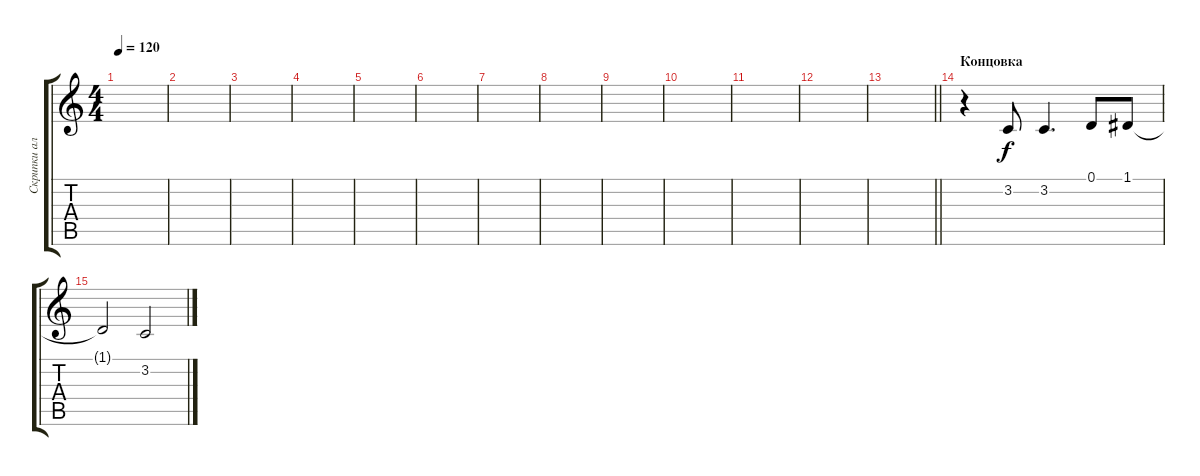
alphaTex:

\track ("Скрипки альтовые 1" "Скрипки ал") {instrument stringensemble1}
\staff {score tabs}
\tuning (D4 A3 F3 C3 G2 C2) {hide}
\ts (4 4)
\tempo 120
\clef g2
\ks c
|
|
|
|
|
|
|
|
|
|
|
|
\barLineRight lightlight
|
\section ("" "Концовка")
r.4 3.2.8 3.2.4{d} 0.1.8 1.1.8 |
1.1{t}.2 3.2.2
